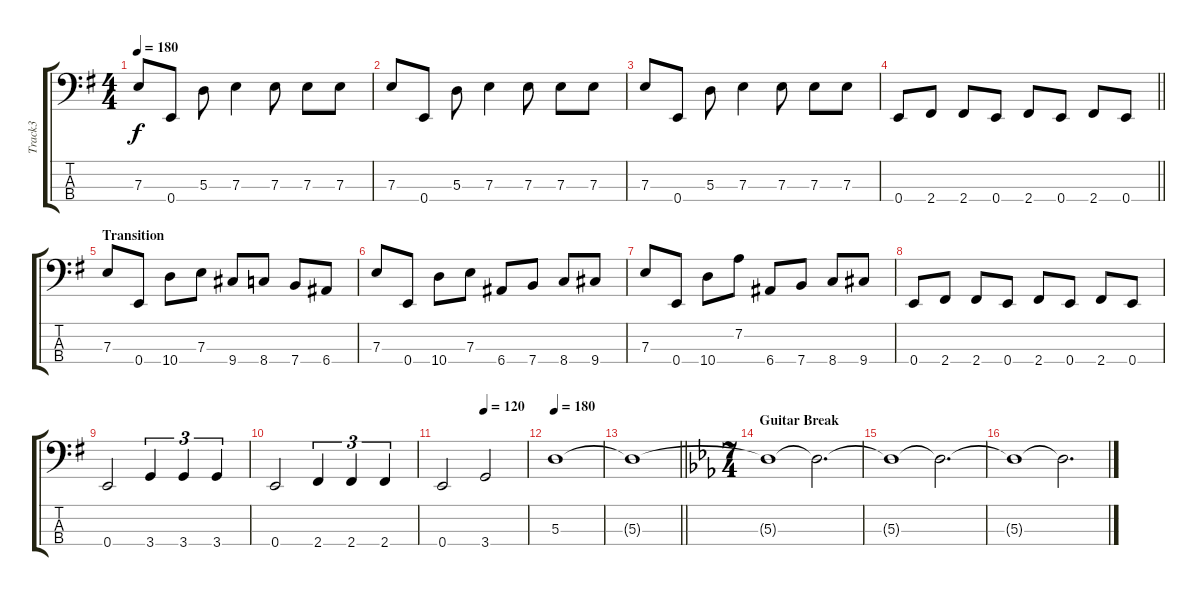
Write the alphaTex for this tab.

\track ("Track3" "Track3") {instrument electricbassfinger}
\staff {score tabs}
\tuning (G2 D2 A1 E1) {hide}
\ts (4 4)
\tempo 180
\clef f4
\ks g
7.3.8{dy f} 0.4.8 5.3.8 7.3.4 7.3.8 7.3.8 7.3.8 |
7.3.8 0.4.8 5.3.8 7.3.4 7.3.8 7.3.8 7.3.8 |
7.3.8 0.4.8 5.3.8 7.3.4 7.3.8 7.3.8 7.3.8 |
\barLineRight lightlight
0.4.8 2.4.8 2.4.8 0.4.8 2.4.8 0.4.8 2.4.8 0.4.8 |
\section ("" "Transition")
7.3.8 0.4.8 10.4.8 7.3.8 9.4.8 8.4.8 7.4.8 6.4.8 |
7.3.8 0.4.8 10.4.8 7.3.8 6.4.8 7.4.8 8.4.8 9.4.8 |
7.3.8 0.4.8 10.4.8 7.2.8 6.4.8 7.4.8 8.4.8 9.4.8 |
0.4.8 2.4.8 2.4.8 0.4.8 2.4.8 0.4.8 2.4.8 0.4.8 |
0.4.2 3.4.4{tu (3 2)} 3.4.4{tu (3 2)} 3.4.4{tu (3 2)} |
0.4.2 2.4.4{tu (3 2)} 2.4.4{tu (3 2)} 2.4.4{tu (3 2)} |
\tempo (120 0.5)
0.4.2 3.4.2 |
\tempo 180
5.3.1 |
\barLineRight lightlight
5.3{t}.1 |
\ts (7 4)
\section ("" "Guitar Break")
\ks eb
5.3{t}.1 5.3{t}.2{d} |
5.3{t}.1 5.3{t}.2{d} |
5.3{t}.1 5.3{t}.2{d}
